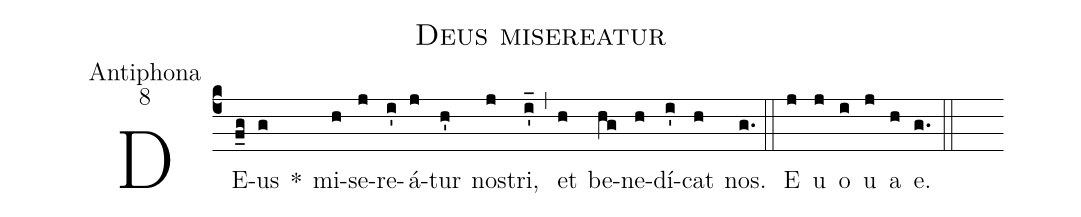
name:Deus misereatur;
office-part:Antiphona;
mode:8;
%%
(c4) DE(f_g)us(g) *() mi(h)se(j)re(i')á(j)tur(h') no(j)stri,(i'_) (,) et(h) be(hg)ne(h)dí(i')cat(h) nos.(g.) (::) <eu>E(j) u(j) o(i) u(j) a(h) e.</eu>(g.) (::)
